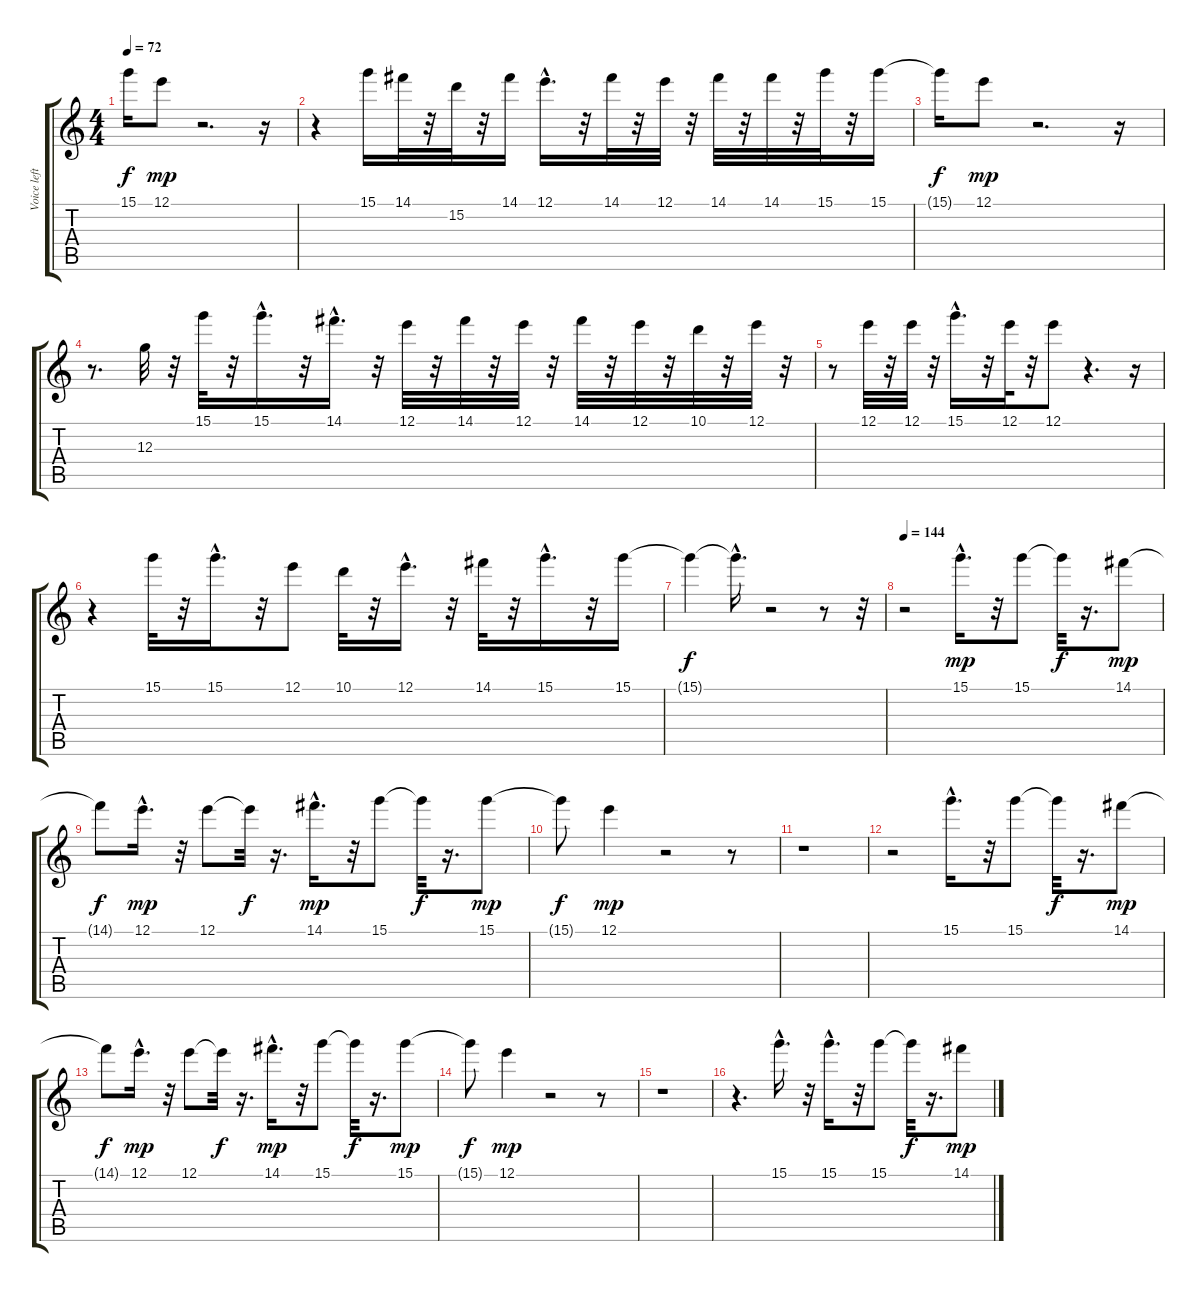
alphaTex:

\track ("Voice left" "Voice left") {instrument distortionguitar}
\staff {score tabs}
\tuning (E4 B3 G3 D3 A2 E2) {hide}
\ts (4 4)
\tempo 72
\clef g2
\ks c
15.1{t}.16{dy f} 12.1.8{dy mp} r.2{d} r.16 |
r.4 15.1.16 14.1.32 r.32 15.2.32 r.32 14.1.16 12.1{hac}.16{d} r.32 14.1.32 r.32 12.1.32 r.32 14.1.32 r.32 14.1.32 r.32 15.1.32 r.32 15.1.16 |
15.1{t}.16{dy f} 12.1.8{dy mp} r.2{d} r.16 |
r.8{d} 12.3.32 r.32 15.1.32 r.32 15.1{hac}.16{d} r.32 14.1{hac}.16{d} r.32 12.1.32 r.32 14.1.32 r.32 12.1.32 r.32 14.1.32 r.32 12.1.32 r.32 10.1.32 r.32 12.1.32 r.32 |
r.8 12.1.32 r.32 12.1.32 r.32 15.1{hac}.16{d} r.32 12.1.32 r.32 12.1.8 r.4{d} r.16 |
r.4 15.1.32 r.32 15.1{hac}.16{d} r.32 12.1.8 10.1.32 r.32 12.1{hac}.16{d} r.32 14.1.32 r.32 15.1{hac}.16{d} r.32 15.1.16 |
15.1{t}.4{dy f} 15.1{hac t}.16{d} r.2 r.8 r.32 |
\tempo 144
r.2 15.1{hac}.16{d dy mp} r.32 15.1.8 15.1{t}.32{dy f} r.16{d} 14.1.8{dy mp} |
14.1{t}.8{dy f} 12.1{hac}.16{d dy mp} r.32 12.1.8 12.1{t}.32{dy f} r.16{d} 14.1{hac}.16{d dy mp} r.32 15.1.8 15.1{t}.32{dy f} r.16{d} 15.1.8{dy mp} |
15.1{t}.8{dy f} 12.1.4{dy mp} r.2 r.8 |
r.1 |
r.2 15.1{hac}.16{d} r.32 15.1.8 15.1{t}.32{dy f} r.16{d} 14.1.8{dy mp} |
14.1{t}.8{dy f} 12.1{hac}.16{d dy mp} r.32 12.1.8 12.1{t}.32{dy f} r.16{d} 14.1{hac}.16{d dy mp} r.32 15.1.8 15.1{t}.32{dy f} r.16{d} 15.1.8{dy mp} |
15.1{t}.8{dy f} 12.1.4{dy mp} r.2 r.8 |
r.1 |
r.4{d} 15.1{hac}.16{d} r.32 15.1{hac}.16{d} r.32 15.1.8 15.1{t}.32{dy f} r.16{d} 14.1.8{dy mp}
